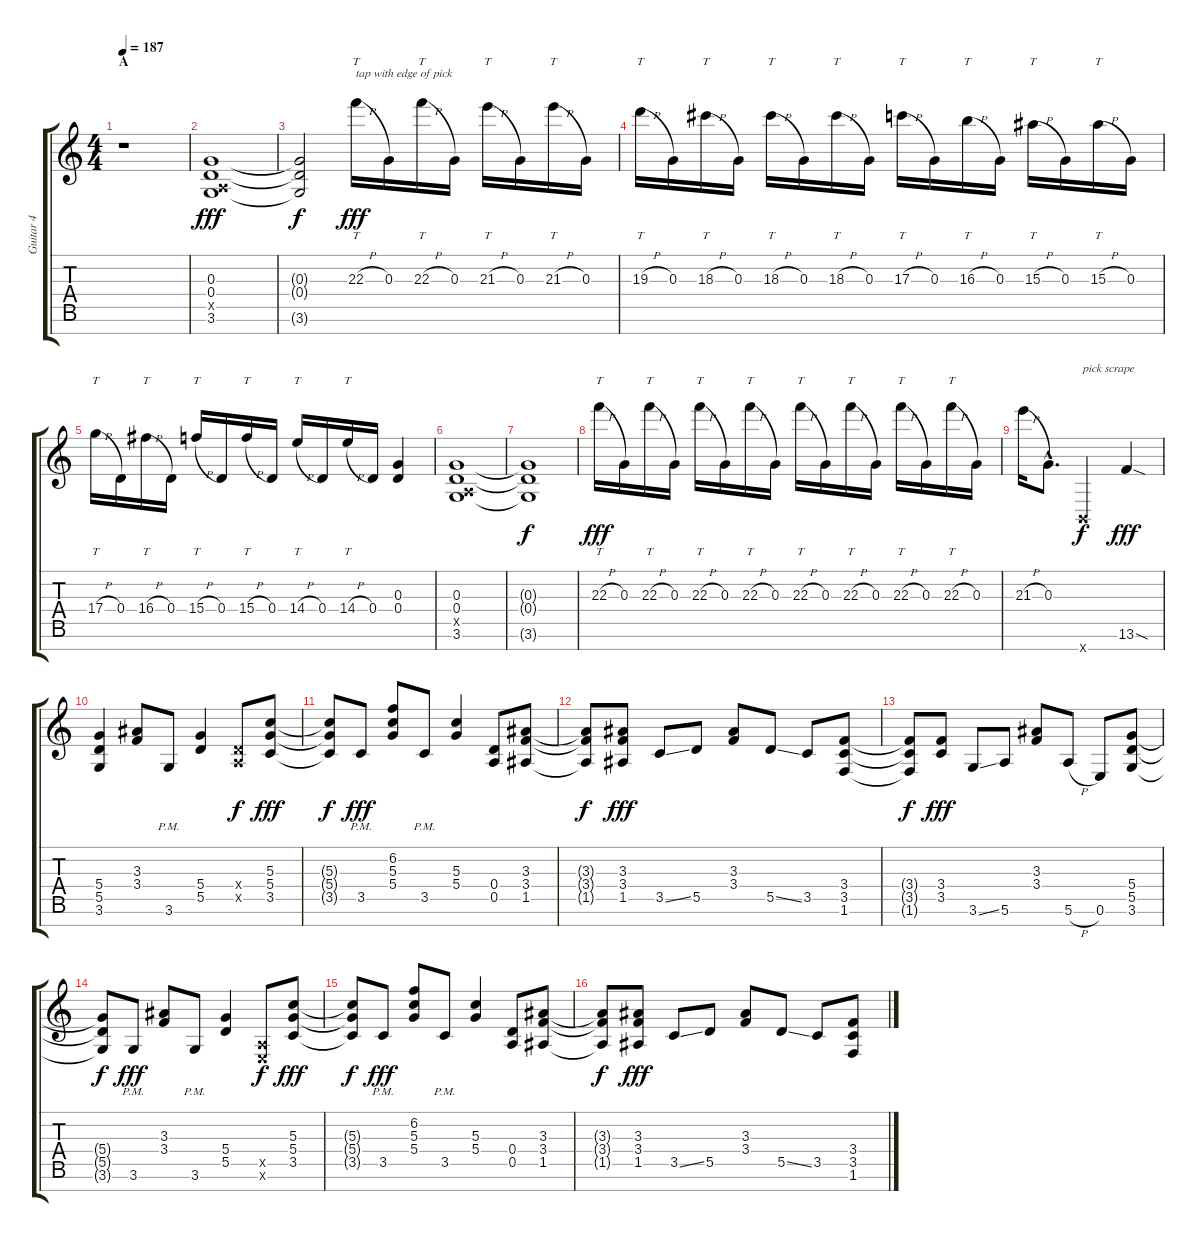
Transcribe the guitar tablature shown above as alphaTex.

\track ("Guitar 4" "Guitar 4") {instrument distortionguitar}
\staff {score tabs}
\tuning (E4 B3 G3 D3 A2 E2 B1) {hide}
\ts (4 4)
\section ("" "A")
\tempo 187
\clef g2
\ks c
r.1{dy fff instrument distortionguitar} |
(0.3 0.4 0.5{x} 3.6).1 |
(0.3{t} 0.4{t} 3.6{t}).2{dy f} 22.3{h}.16{tt txt "tap with edge of pick" dy fff} 0.3.16 22.3{h}.16{tt} 0.3.16 21.3{h}.16{tt} 0.3.16 21.3{h}.16{tt} 0.3.16 |
19.3{h}.16{tt} 0.3.16 18.3{h}.16{tt} 0.3.16 18.3{h}.16{tt} 0.3.16 18.3{h}.16{tt} 0.3.16 17.3{h}.16{tt} 0.3.16 16.3{h}.16{tt} 0.3.16 15.3{h}.16{tt} 0.3.16 15.3{h}.16{tt} 0.3.16 |
17.4{h}.16{tt} 0.4.16 16.4{h}.16{tt} 0.4.16 15.4{h}.16{tt} 0.4.16 15.4{h}.16{tt} 0.4.16 14.4{h}.16{tt} 0.4.16 14.4{h}.16{tt} 0.4.16 (0.3 0.4).4 |
(0.3 0.4 0.5{x} 3.6).1 |
(0.3{t} 0.4{t} 3.6{t}).1{dy f} |
22.3{h}.16{tt dy fff} 0.3.16 22.3{h}.16{tt} 0.3.16 22.3{h}.16{tt} 0.3.16 22.3{h}.16{tt} 0.3.16 22.3{h}.16{tt} 0.3.16 22.3{h}.16{tt} 0.3.16 22.3{h}.16{tt} 0.3.16 22.3{h}.16{tt} 0.3.16 |
21.3{h}.16 0.3{hac}.8{d} 0.7{x}.2{txt "pick scrape" dy f} 13.6{sod}.4{dy fff} |
(5.4 5.5 3.6).4 (3.3 3.4).8 3.6{pm}.8 (5.4 5.5).4 (0.4{x} 0.5{x}).8{dy f} (5.3 5.4 3.5).8{dy fff} |
(5.3{t} 5.4{t} 3.5{t}).8{dy f} 3.5{pm}.8{dy fff} (6.2 5.3 5.4).8 3.5{pm}.8 (5.3 5.4).4 (0.4 0.5).8 (3.3 3.4 1.5).8 |
(3.3{t} 3.4{t} 1.5{t}).8{dy f} (3.3 3.4 1.5).8{dy fff} 3.5{ss}.8 5.5.8 (3.3 3.4).8 5.5{ss}.8 3.5.8 (3.4 3.5 1.6).8 |
(3.4{t} 3.5{t} 1.6{t}).8{dy f} (3.4 3.5).8{dy fff} 3.6{ss}.8 5.6.8 (3.3 3.4).8 5.6{h}.8 0.6.8 (5.4 5.5 3.6).8 |
(5.4{t} 5.5{t} 3.6{t}).8{dy f} 3.6{pm}.8{dy fff} (3.3 3.4).8 3.6{pm}.8 (5.4 5.5).4 (0.5{x} 0.6{x}).8{dy f} (5.3 5.4 3.5).8{dy fff} |
(5.3{t} 5.4{t} 3.5{t}).8{dy f} 3.5{pm}.8{dy fff} (6.2 5.3 5.4).8 3.5{pm}.8 (5.3 5.4).4 (0.4 0.5).8 (3.3 3.4 1.5).8 |
(3.3{t} 3.4{t} 1.5{t}).8{dy f} (3.3 3.4 1.5).8{dy fff} 3.5{ss}.8 5.5.8 (3.3 3.4).8 5.5{ss}.8 3.5.8 (3.4 3.5 1.6).8
